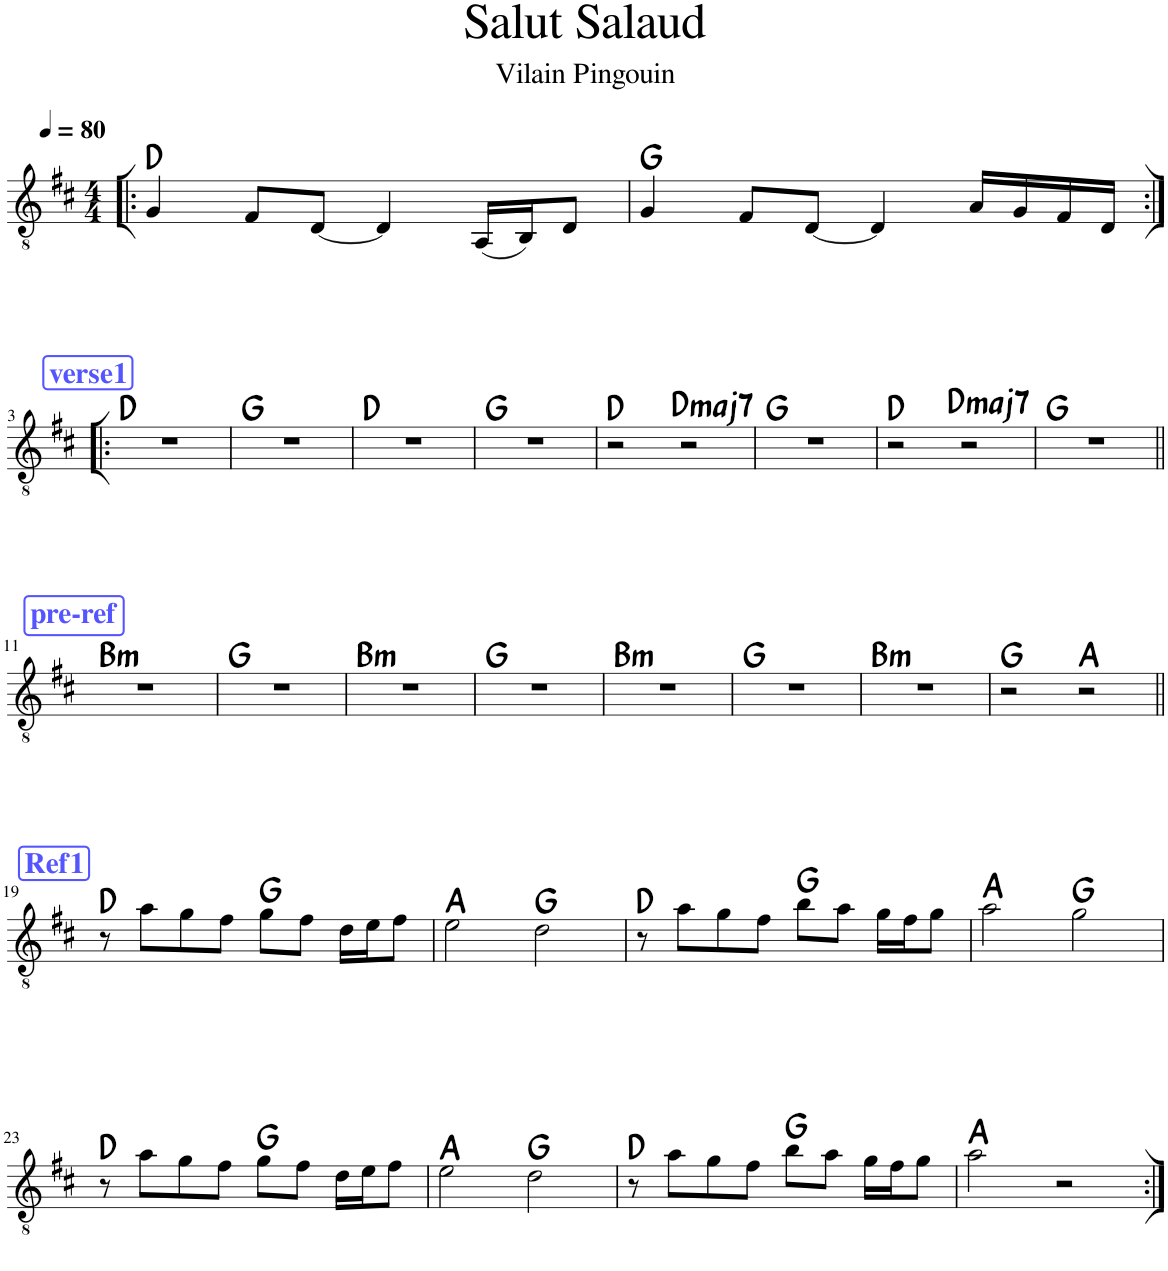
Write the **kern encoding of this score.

**kern	**harte
*part1	*part1
*staff1	*
*I"Classical Guitar	*
*I'Guit.	*
*clefGv2	*
*k[f#c#]	*
*M4/4	*
*MM80	*
=1!|:	=1!|:
4G/	D:maj
8F#/L	.
[8D/J	.
4D/]	.
(16AA/LL	.
16BB/J)	.
8D/J	.
=2	=2
4G/	G:maj
8F#/L	.
[8D/J	.
4D/]	.
16A/LL	.
16G/	.
16F#/	.
16D/JJ	.
!!LO:LB:g=z
!!LO:REH:place=s1:a:B:cj:color=#5555FF:fs=14:t=verse1
=3:|!|:	=3:|!|:
1r	D:maj
=4	=4
1r	G:maj
=5	=5
1r	D:maj
=6	=6
1r	G:maj
=7	=7
2r	D:maj
!	!LO:H:kt=maj7
2r	D:maj7
=8	=8
1r	G:maj
=9	=9
2r	D:maj
!	!LO:H:kt=maj7
2r	D:maj7
=10	=10
1r	G:maj
!!LO:LB:g=z
!!LO:REH:place=s1:a:B:cj:color=#5555FF:fs=14:t=pre-ref
=11||	=11||
!	!LO:H:kt=m
1r	B:min
=12	=12
1r	G:maj
=13	=13
!	!LO:H:kt=m
1r	B:min
=14	=14
1r	G:maj
=15	=15
!	!LO:H:kt=m
1r	B:min
=16	=16
1r	G:maj
=17	=17
!	!LO:H:kt=m
1r	B:min
=18	=18
2r	G:maj
2r	A:maj
!!LO:LB:g=z
!!LO:REH:place=s1:a:B:cj:color=#5555FF:fs=14:t=Ref1
=19||	=19||
8r	D:maj
8a\L	.
8g\	.
8f#\J	.
8g\L	G:maj
8f#\J	.
16d\LL	.
16e\J	.
8f#\J	.
=20	=20
2e\	A:maj
2d\	G:maj
=21	=21
8r	D:maj
8a\L	.
8g\	.
8f#\J	.
8b\L	G:maj
8a\J	.
16g\LL	.
16f#\J	.
8g\J	.
=22	=22
2a\	A:maj
2g\	G:maj
!!LO:LB:g=z
=23	=23
8r	D:maj
8a\L	.
8g\	.
8f#\J	.
8g\L	G:maj
8f#\J	.
16d\LL	.
16e\J	.
8f#\J	.
=24	=24
2e\	A:maj
2d\	G:maj
=25	=25
8r	D:maj
8a\L	.
8g\	.
8f#\J	.
8b\L	G:maj
8a\J	.
16g\LL	.
16f#\J	.
8g\J	.
=26	=26
2a\	A:maj
2r	.
=:|!	=:|!
*-	*-
